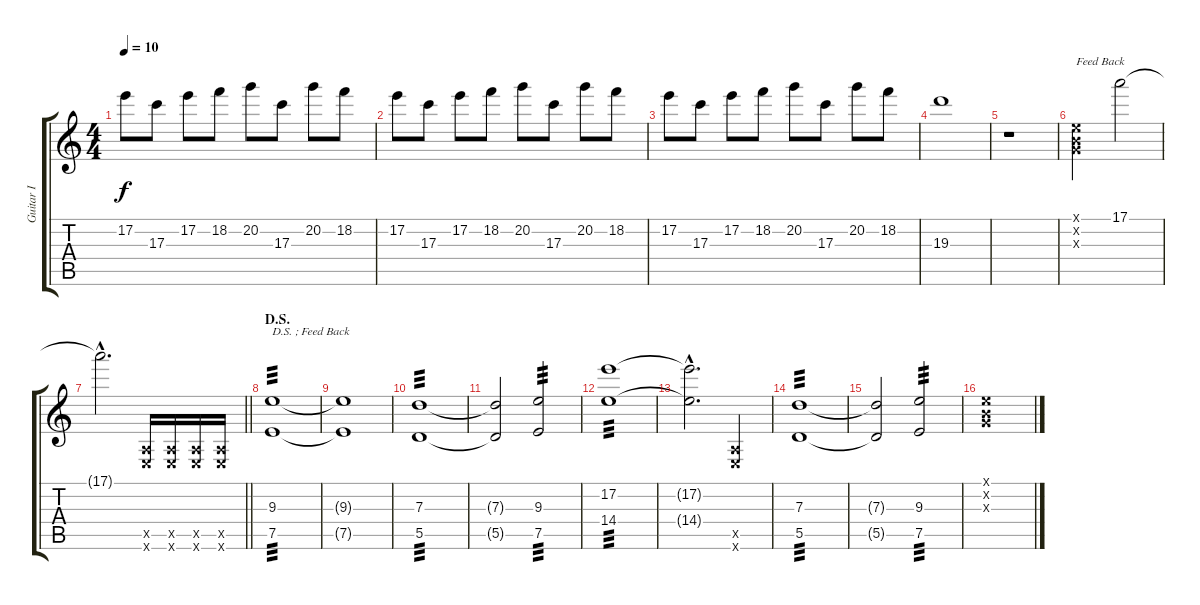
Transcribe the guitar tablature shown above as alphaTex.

\track ("Guitar I" "Guitar I") {instrument overdrivenguitar}
\staff {score tabs}
\tuning (E4 B3 G3 D3 A2 E2) {hide}
\ts (4 4)
\tempo 10
\clef g2
\ks c
17.2.8{dy f} 17.3.8 17.2.8 18.2.8 20.2.8 17.3.8 20.2.8 18.2.8 |
17.2.8 17.3.8 17.2.8 18.2.8 20.2.8 17.3.8 20.2.8 18.2.8 |
17.2.8 17.3.8 17.2.8 18.2.8 20.2.8 17.3.8 20.2.8 18.2.8 |
19.3.1 |
r.1 |
(0.1{x} 0.2{x} 0.3{x}).2{txt "Feed Back" instrument overdrivenguitar} 17.1.2 |
\barLineRight lightlight
17.1{hac t}.2{d} (0.5{x} 0.6{x}).16 (0.5{x} 0.6{x}).16 (0.5{x} 0.6{x}).16 (0.5{x} 0.6{x}).16 |
\section ("" "D.S.")
(9.3 7.5).1{txt "D.S. ; Feed Back" tp 3} |
(9.3{t} 7.5{t}).1 |
(7.3 5.5).1{tp 3} |
(7.3{t} 5.5{t}).2 (9.3 7.5).2{tp 3} |
(17.2 14.4).1{tp 3} |
(17.2{hac t} 14.4{hac t}).2{d} (0.5{x} 0.6{x}).4 |
(7.3 5.5).1{tp 3} |
(7.3{t} 5.5{t}).2 (9.3 7.5).2{tp 3} |
(0.1{x} 0.2{x} 0.3{x}).1
